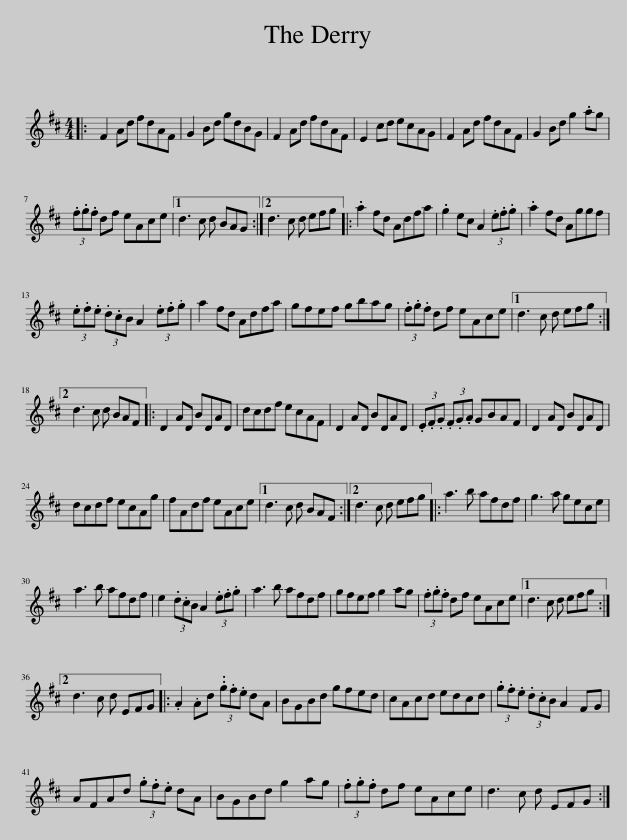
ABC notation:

X:1
L:1/8
M:4/4
I:linebreak $
K:D
V:1 treble
V:1
|: F2 Ad fdAF | G2 Bd gdBG | F2 Ad fdAF | E2 cd ecAG | F2 Ad fdAF | %5
 G2 Bd g2 .ag |$ (3.f.g.f df eAce |1 d3 c d BAG :|2 d3 c d efg |: .a2 fd Adfa | %10
 .g2 ec A2 (3.e.f.g | .a2 fd Aggf |$ (3.e.f.e (3.d.cB A2 (3.e.f.g | a2 fd Adfa | gfef gbag | %15
 (3.f.g.f df eAce |1 d3 c d efg :|2$ d3 c d BAF |: D2 AD BDAD | dcdf ecAF | %20
 D2 AD BDAD | (3.E.F.G (3.F.G.A GBAF | D2 AD BDAD |$ dcdf ecAg | fAdf eAce |1 %25
 d3 c d BAF :|2 d3 c d efg |: a3 b afdf | g3 a gece |$ a3 b afdf | %30
 e2 (3.d.cB A2 (3.e.f.g | a3 b afdf | gfef g2 ag | (3.f.g.f df eAce |1 d3 c d efg :|2$ %35
 d3 c d EFG |: .A2 .Ad (3.g.f.e dA | BGBd gfed | cAcd edcd | (3.g.f.e (3.d.cB A2 FG |$ %40
 AFAd (3.g.f.e dA | BGBd g2 ag | (3.f.g.f df eAce | d3 c d EFG :| %44
